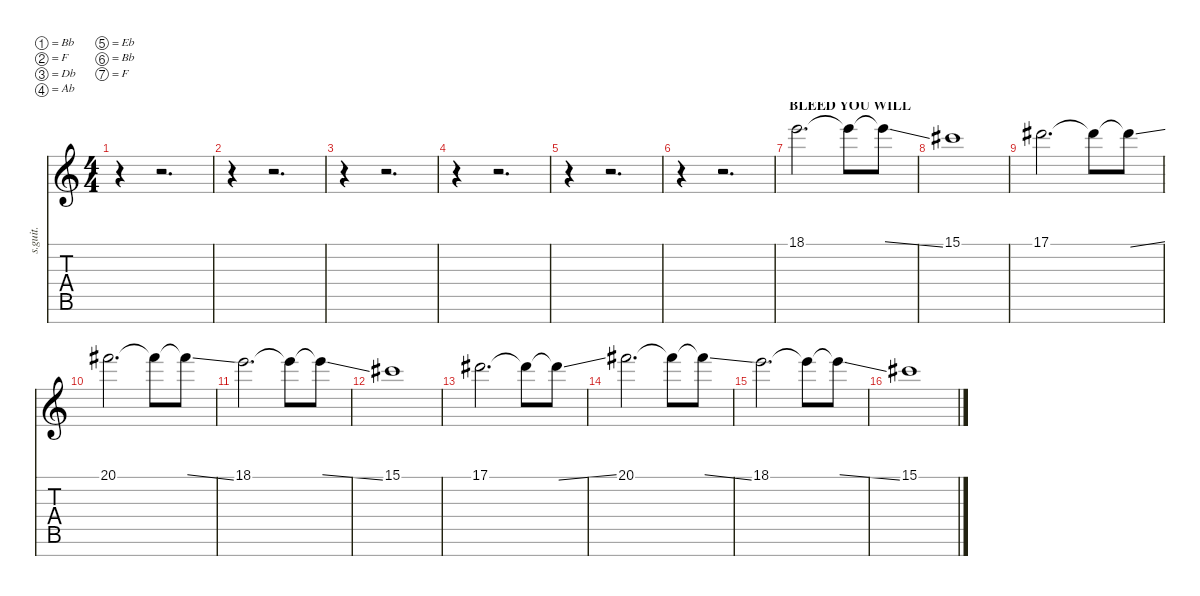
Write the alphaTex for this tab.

\defaultSystemsLayout 4
\hideDynamics
\bracketExtendMode nobrackets
\track ("Fredrik Thodendal (Atmospheric)" "s.guit.") {instrument overdrivenguitar}
\staff {score tabs}
\tuning (Bb3 F3 Db3 Ab2 Eb2 Bb1 F1)
\ts (4 4)
\tempo (115 hide)
\clef g2
\ks c
r.4{dy ff} r.2{d} |
r.4 r.2{d} |
r.4 r.2{d} |
r.4 r.2{d} |
r.4 r.2{d} |
r.4 r.2{d} |
\section ("" "BLEED YOU WILL")
18.1.2{d lyrics (0 "") lyrics (1 "") lyrics (2 "") lyrics (3 "") lyrics (4 "")} 18.1{t}.8{lyrics (0 "") lyrics (1 "") lyrics (2 "") lyrics (3 "") lyrics (4 "")} 18.1{ss t}.8{lyrics (0 "") lyrics (1 "") lyrics (2 "") lyrics (3 "") lyrics (4 "")} |
15.1{acc #}.1{lyrics (0 "") lyrics (1 "") lyrics (2 "") lyrics (3 "") lyrics (4 "")} |
17.1{acc #}.2{d lyrics (0 "") lyrics (1 "") lyrics (2 "") lyrics (3 "") lyrics (4 "")} 17.1{t acc #}.8{lyrics (0 "") lyrics (1 "") lyrics (2 "") lyrics (3 "") lyrics (4 "")} 17.1{ss t acc #}.8{lyrics (0 "") lyrics (1 "") lyrics (2 "") lyrics (3 "") lyrics (4 "")} |
20.1{acc #}.2{d lyrics (0 "") lyrics (1 "") lyrics (2 "") lyrics (3 "") lyrics (4 "")} 20.1{t acc #}.8{lyrics (0 "") lyrics (1 "") lyrics (2 "") lyrics (3 "") lyrics (4 "")} 20.1{ss t acc #}.8{lyrics (0 "") lyrics (1 "") lyrics (2 "") lyrics (3 "") lyrics (4 "")} |
18.1.2{d lyrics (0 "") lyrics (1 "") lyrics (2 "") lyrics (3 "") lyrics (4 "")} 18.1{t}.8{lyrics (0 "") lyrics (1 "") lyrics (2 "") lyrics (3 "") lyrics (4 "")} 18.1{ss t}.8{lyrics (0 "") lyrics (1 "") lyrics (2 "") lyrics (3 "") lyrics (4 "")} |
15.1{acc #}.1{lyrics (0 "") lyrics (1 "") lyrics (2 "") lyrics (3 "") lyrics (4 "")} |
17.1{acc #}.2{d lyrics (0 "") lyrics (1 "") lyrics (2 "") lyrics (3 "") lyrics (4 "")} 17.1{t acc #}.8{lyrics (0 "") lyrics (1 "") lyrics (2 "") lyrics (3 "") lyrics (4 "")} 17.1{ss t acc #}.8{lyrics (0 "") lyrics (1 "") lyrics (2 "") lyrics (3 "") lyrics (4 "")} |
20.1{acc #}.2{d lyrics (0 "") lyrics (1 "") lyrics (2 "") lyrics (3 "") lyrics (4 "")} 20.1{t acc #}.8{lyrics (0 "") lyrics (1 "") lyrics (2 "") lyrics (3 "") lyrics (4 "")} 20.1{ss t acc #}.8{lyrics (0 "") lyrics (1 "") lyrics (2 "") lyrics (3 "") lyrics (4 "")} |
18.1.2{d lyrics (0 "") lyrics (1 "") lyrics (2 "") lyrics (3 "") lyrics (4 "")} 18.1{t}.8{lyrics (0 "") lyrics (1 "") lyrics (2 "") lyrics (3 "") lyrics (4 "")} 18.1{ss t}.8{lyrics (0 "") lyrics (1 "") lyrics (2 "") lyrics (3 "") lyrics (4 "")} |
15.1{acc #}.1{lyrics (0 "") lyrics (1 "") lyrics (2 "") lyrics (3 "") lyrics (4 "")}
